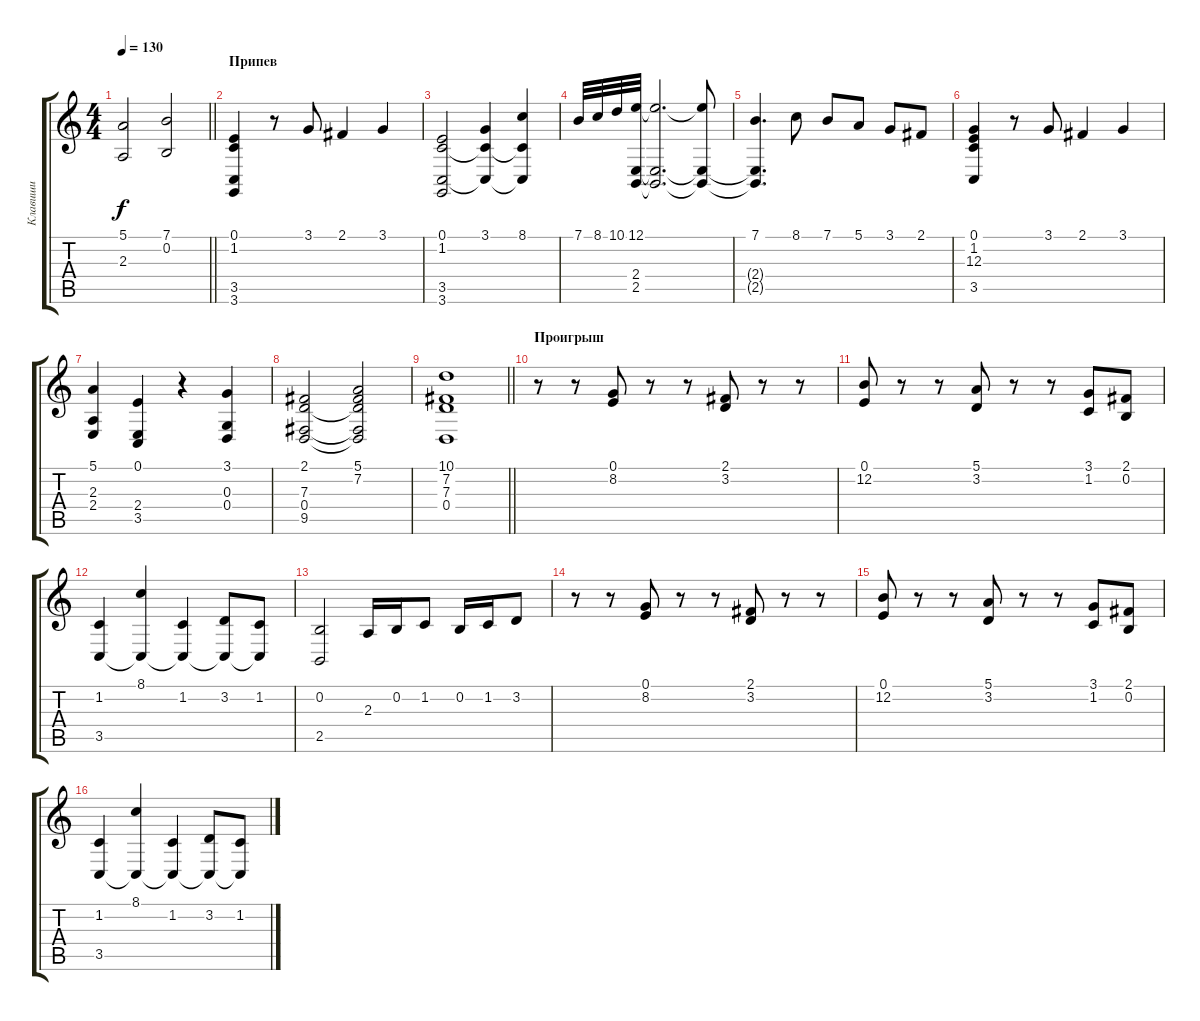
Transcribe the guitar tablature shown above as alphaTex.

\track ("Клавиши" "Клавиши") {instrument stringensemble1}
\staff {score tabs}
\tuning (E4 B3 G3 D3 A2 E2) {hide}
\ts (4 4)
\tempo 130
\clef g2
\barLineRight lightlight
\ks c
(5.1 2.3).2{dy f} (7.1 0.2).2 |
\section ("" "Припев")
(0.1 1.2 3.5 3.6).4 r.8 3.1.8 2.1.4 3.1.4 |
(0.1 1.2 3.5 3.6).2 (3.1 1.2{t} 3.5{t}).4 (8.1 1.2{t} 3.5{t}).4 |
7.1.32 8.1.32 10.1.32 (12.1 2.4 2.5).32 (12.1{t} 2.4{t} 2.5{t}).2{d} (12.1{t} 2.4{t} 2.5{t}).8 |
(7.1 2.4{t} 2.5{t}).4{d} 8.1.8 7.1.8 5.1.8 3.1.8 2.1.8 |
(0.1 1.2 12.3 3.5).4 r.8 3.1.8 2.1.4 3.1.4 |
(5.1 2.3 2.4).4 (0.1 2.4 3.5).4 r.4 (3.1 0.3 0.4).4 |
(2.1 7.3 0.4 9.5).2 (5.1 7.2 7.3{t} 0.4{t} 9.5{t}).2 |
\barLineRight lightlight
(10.1 7.2 7.3 0.4).1 |
\section ("" "Проигрыш")
r.8 r.8 (0.1 8.2).8 r.8 r.8 (2.1 3.2).8 r.8 r.8 |
(0.1 12.2).8 r.8 r.8 (5.1 3.2).8 r.8 r.8 (3.1 1.2).8 (2.1 0.2).8 |
(1.2 3.5).4 (8.1 3.5{t}).4 (1.2 3.5{t}).4 (3.2 3.5{t}).8 (1.2 3.5{t}).8 |
(0.2 2.5).2 2.3.16 0.2.16 1.2.8 0.2.16 1.2.16 3.2.8 |
r.8 r.8 (0.1 8.2).8 r.8 r.8 (2.1 3.2).8 r.8 r.8 |
(0.1 12.2).8 r.8 r.8 (5.1 3.2).8 r.8 r.8 (3.1 1.2).8 (2.1 0.2).8 |
(1.2 3.5).4 (8.1 3.5{t}).4 (1.2 3.5{t}).4 (3.2 3.5{t}).8 (1.2 3.5{t}).8
